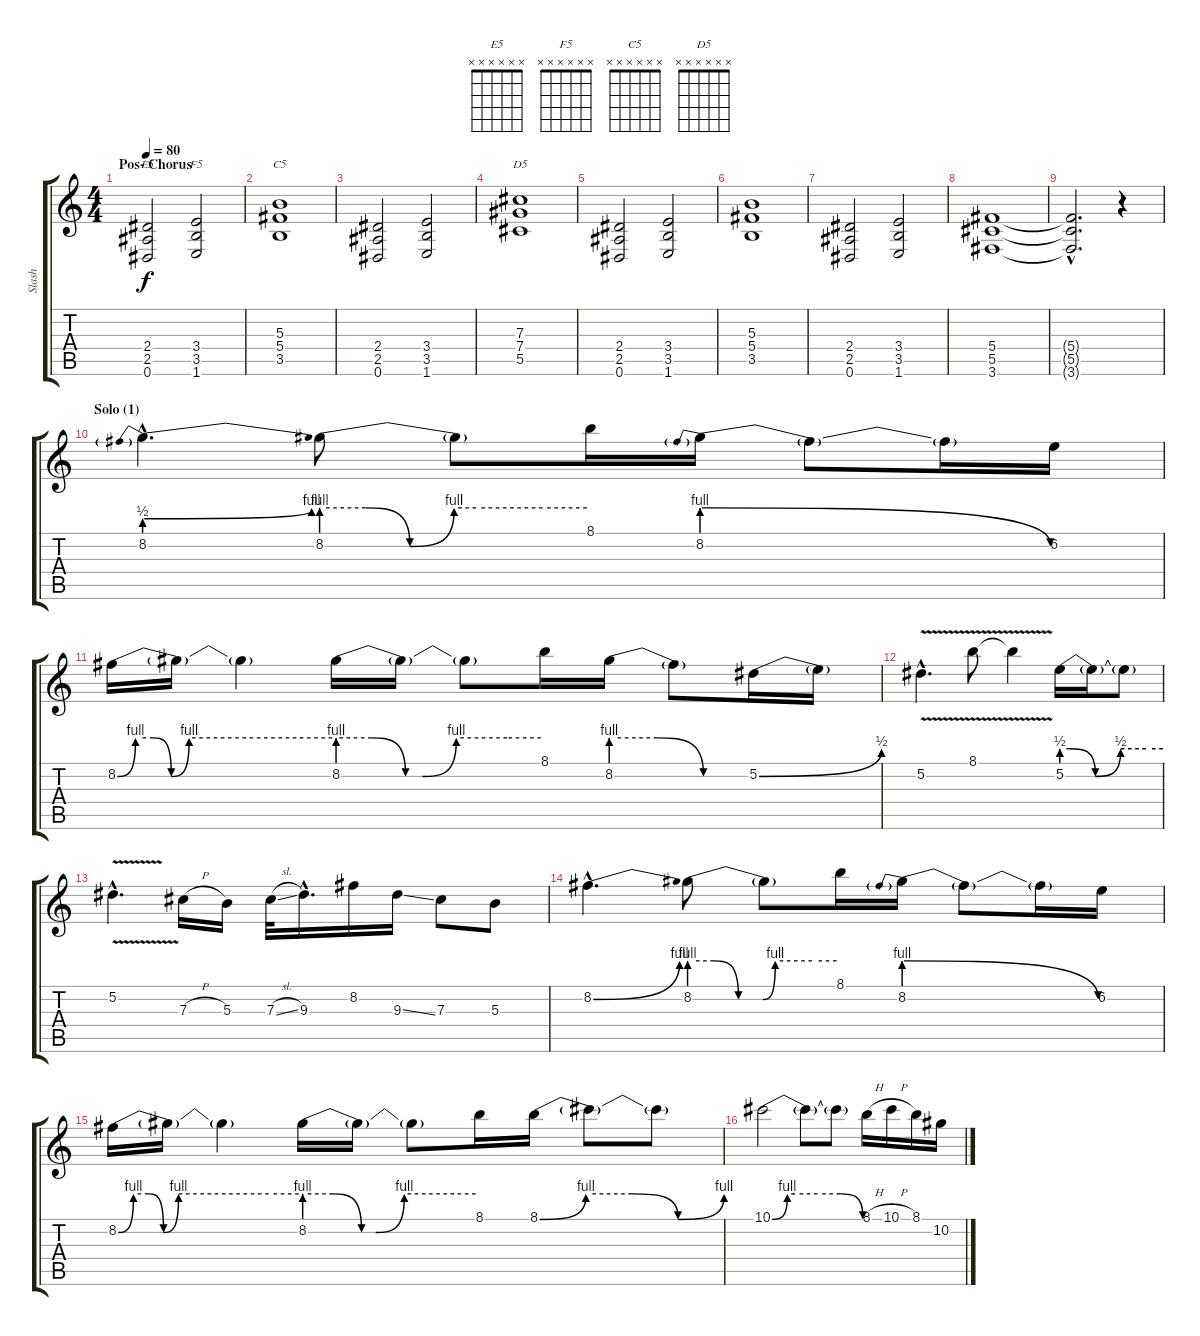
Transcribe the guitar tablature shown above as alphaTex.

\track ("Slash " "Slash ") {instrument electricguitarjazz}
\staff {score tabs}
\tuning (Eb4 Bb3 Gb3 Db3 Ab2 Eb2) {hide}
\chord ("E5" x x x x x x)
\chord ("F5" x x x x x x)
\chord ("C5" x x x x x x)
\chord ("D5" x x x x x x)
\ts (4 4)
\section ("" "Pos- Chorus")
\tempo 80
\clef g2
\ks c
(2.4 2.5 0.6).2{ch "E5" dy f instrument distortionguitar} (3.4 3.5 1.6).2{ch "F5"} |
(5.3 5.4 3.5).1{ch "C5"} |
(2.4 2.5 0.6).2 (3.4 3.5 1.6).2 |
(7.3 7.4 5.5).1{ch "D5"} |
(2.4 2.5 0.6).2 (3.4 3.5 1.6).2 |
(5.3 5.4 3.5).1 |
(2.4 2.5 0.6).2 (3.4 3.5 1.6).2 |
(5.4 5.5 3.6).1 |
(5.4{hac t} 5.5{hac t} 3.6{hac t}).2{d} r.4 |
\section ("" "Solo (1)")
8.2{be (prebendbend 0 2 60 4) hac}.4{d volume 16 balance 8 instrument distortionguitar} 8.2{be (custom 0 4 10 4 20 0 30 4 35 4 50 4 60 4)}.8 8.2{t}.8 8.1.16 8.2{be (prebendrelease 0 4 60 0)}.16 8.2{t}.8 8.2{t}.16 6.2.16 |
8.2{be (custom 0 0 5 4 10 4 15 0 20 4 50 4 60 4)}.16 8.2{t}.16 8.2{t}.4 8.2{be (custom 0 4 10 4 20 0 25 0 35 4 50 4 60 4)}.16 8.2{t}.16 8.2{t}.8 8.1.16 8.2{be (custom 0 4 20 4 40 0 60 0)}.16 8.2{t}.8 5.2{be (bend 0 0 60 2)}.16 5.2{t}.16 |
5.2{v hac}.4{d} 8.1{v}.8 8.1{t}.4 5.2{be (custom 0 2 5 2 20 0 35 2 50 2 60 2)}.16 5.2{t}.16 5.2{t}.8 |
5.2{v hac}.4{d} 7.3{h}.16 5.3.16 7.3{sl}.32 9.3{hac}.16{d} 8.2.16 9.3{ss}.16 7.3.8 5.3.8 |
8.2{be (bend 0 0 60 4) hac}.4{d} 8.2{be (custom 0 4 10 4 20 0 30 0 35 4 50 4 60 4)}.8 8.2{t}.8 8.1.16 8.2{be (prebendrelease 0 4 60 0)}.16 8.2{t}.8 8.2{t}.16 6.2.16 |
8.2{be (custom 0 0 5 4 10 4 15 0 20 4 50 4 60 4)}.16 8.2{t}.16 8.2{t}.4 8.2{be (custom 0 4 10 4 20 0 25 0 35 4 50 4 60 4)}.16 8.2{t}.16 8.2{t}.8 8.1.16 8.1{be (custom 0 0 15 4 30 4 45 0 60 4)}.16 8.1{t}.8 8.1{t}.8 |
10.1{be (custom 0 0 10 4 15 4 30 4 45 4 60 0)}.2 10.1{t}.8 10.1{t}.8 8.1{h}.16 10.1{h}.16 8.1.16 10.2.16
